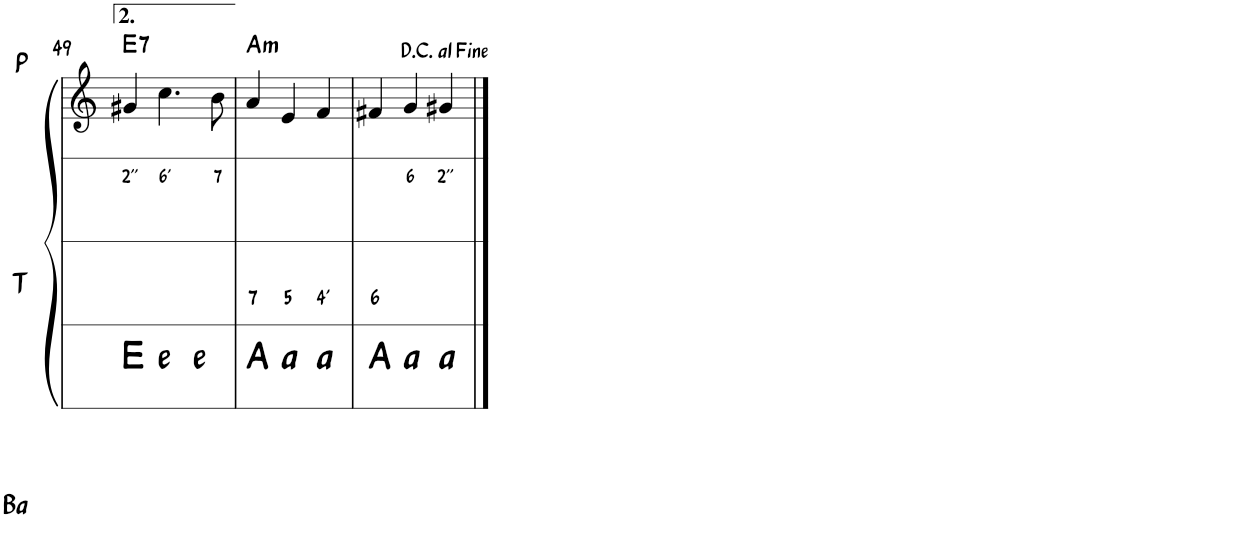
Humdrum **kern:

**kern	**kern	**text	**text	**harte
*part2	*part1	*part1	*part1	*part1
*staff2	*staff1	*staff1	*staff1	*
*I"P       T       Ba	*I"Accordéon	*	*	*
*I'P       T       Ba	*I'Acc	*	*	*
!!LO:PB:g=z
*clefG2	*clefG2	*	*	*
*k[]	*k[]	*	*	*
*M3/4	*M3/4	*	*	*
=49	=49	=49	=49	=49
!LO:TX:a:t=E	!	!	!	!
!	!	!LO:LY:b	!	!LO:H:kt=7
4ryy	4g#X/	2''	.	E:7
!LO:TX:a:t=e	!	!	!	!
!	!	!LO:LY:b	!	!
4ryy	4.cc\	6'	.	.
!LO:TX:a:t=e	!	!	!	!
4ryy	.	.	.	.
!	!	!LO:LY:b	!	!
.	8b\	7	.	.
=50	=50	=50	=50	=50
!LO:TX:a:t=A	!	!	!	!
!	!	!	!LO:LY:b	!LO:H:kt=m
4ryy	4a/	.	7	A:min
!LO:TX:a:t=a	!	!	!	!
!	!	!	!LO:LY:b	!
4ryy	4e/	.	5	.
!LO:TX:a:t=a	!	!	!	!
!	!	!	!LO:LY:b	!
4ryy	4f/	.	4'	.
=51	=51	=51	=51	=51
!LO:TX:a:t=A	!	!	!	!
!	!	!	!LO:LY:b	!
4ryy	4f#X/	.	6	.
!LO:TX:a:t=a	!	!	!	!
!	!	!LO:LY:b	!	!
4ryy	4g/	6	.	.
!LO:TX:a:t=a	!	!	!	!
!	!	!LO:LY:b	!	!
4ryy	4g#X/	2''	.	.
==	==	==	==	==
*-	*-	*-	*-	*-
